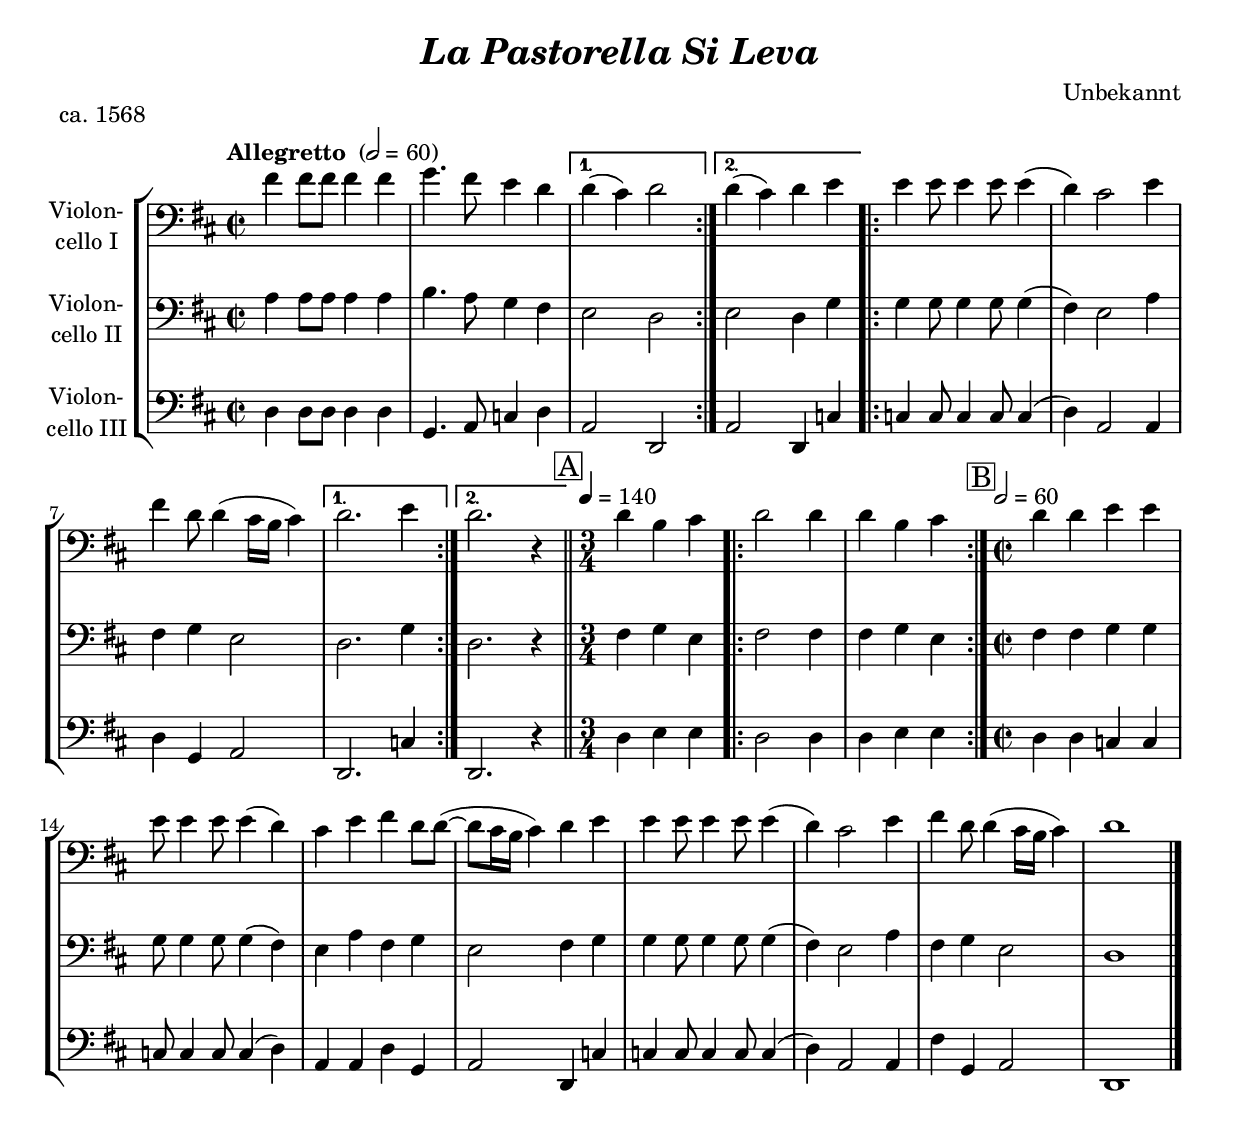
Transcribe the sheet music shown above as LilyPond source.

\version "2.18.2"
\include "deutsch.ly"
  
#(set-global-staff-size 20)

\header {
  title     = \markup \bold \italic "La Pastorella Si Leva"
  composer  = "Unbekannt"
%  arranger  = ""
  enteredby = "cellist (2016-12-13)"
  piece     = "ca. 1568"
}

voiceconsts = {
  \key a \major
  \time 2/2
  \clef "bass"
% \numericTimeSignature
  \compressFullBarRests
  \tempo "Allegretto " 2=60
}

mifl = "flute"
mist = "string ensemble 1"
miba = "bassoon"
%miba = "harpsichord"
milo = "drawbar organ"

boxa = { \bar "||" \mark \markup \box "A" \time 3/4 \tempo 4=140 }
boxb = {           \mark \markup \box "B" \time 2/2 \tempo 2=60 }

va = \relative c'' {
  \voiceconsts

  \repeat volta 2 {
    cis4 cis8 cis cis4 cis
    d4. cis8 h4 a
  }
  \alternative {
    { a( gis) a2 } 
    { a4( gis) a h }
  }
  
  \repeat volta 2 {
    h h8 h4 h8 h4(
    a) gis2 h4
    cis a8 a4( gis16 fis gis4)
  }
  \alternative {
    { a2. h4 }
    { a2. r4 }
  } \boxa

  a4 fis gis
  \repeat volta 3 {
    a2 a4
    a fis gis
  } \boxb
  a a h h
  h8 h4 h8 h4( a)
  gis h cis a8 a8(~
  a gis16 fis gis4)

  a h h h8 h4 h8 h4(
  a) gis2 h4
  cis a8 a4( gis16 fis gis4)
  a1 \bar "|."
}

vb = \relative c' {
  \voiceconsts

  \repeat volta 2 {
    e4 e8 e e4 e
    fis4. e8 d4 cis
  }
  \alternative {
    { h2 a }
    { h a4 d }
  }
  
  \repeat volta 2 {
    d d8 d4 d8 d4(
    cis) h2 e4
    cis d h2
  }
  \alternative {
    { a2. d4 }
    { a2. r4 }
  } \boxa

  cis4 d h
  \repeat volta 3 {
    cis2 cis4
    cis d h
  } \boxb

  cis cis d d
  d8 d4 d8 d4( cis)
  h e cis d
  h2 cis4 d
  
  d d8 d4 d8 d4(
  cis) h2 e4
  cis d h2
  a1 \bar "|."
}

vc = \relative c' {
  \voiceconsts

  \repeat volta 2 {
    a4 a8 a a4 a
    d,4. e8 g4 a
  }
  \alternative {
    { e2 a, }
    { e' a,4 g' }
  }

  \repeat volta 2 {
    g g8 g4 g8 g4(
    a) e2 e4
    a d, e2
  }
  \alternative {
    { a,2. g'4 }
    { a,2. r4 }
  } \boxa

  a'4 h h
  \repeat volta 3 {
    a2 a4
    a h h
  } \boxb

  a a g g
  g8 g4 g8 g4( a)
  e e a d,
  e2 a,4 g'

  g g8 g4 g8 g4(
  a) e2 e4
  cis' d, e2
  a,1 \bar "|."
}


music = \new StaffGroup <<
      \new Staff {
	\set Staff.midiInstrument = \mist
	\set Staff.instrumentName = \markup \center-column { "Violon-" "cello I" }
	\transpose a d { \va }
      }

      \new Staff {
	\set Staff.midiInstrument = \miba
	\set Staff.instrumentName = \markup \center-column { "Violon-" "cello II" }
	\transpose a d { \vb }
      }

      \new Staff {
	\set Staff.midiInstrument = \miba
	\set Staff.instrumentName = \markup \center-column { "Violon-" "cello III" }
	\transpose a d { \vc }
      }
>>

\book {
  \score {
    \music
    \layout {}
  }

  \score {
    \unfoldRepeats \music

    \midi {
      \context {
        \Score
      }
    }
  }
}
